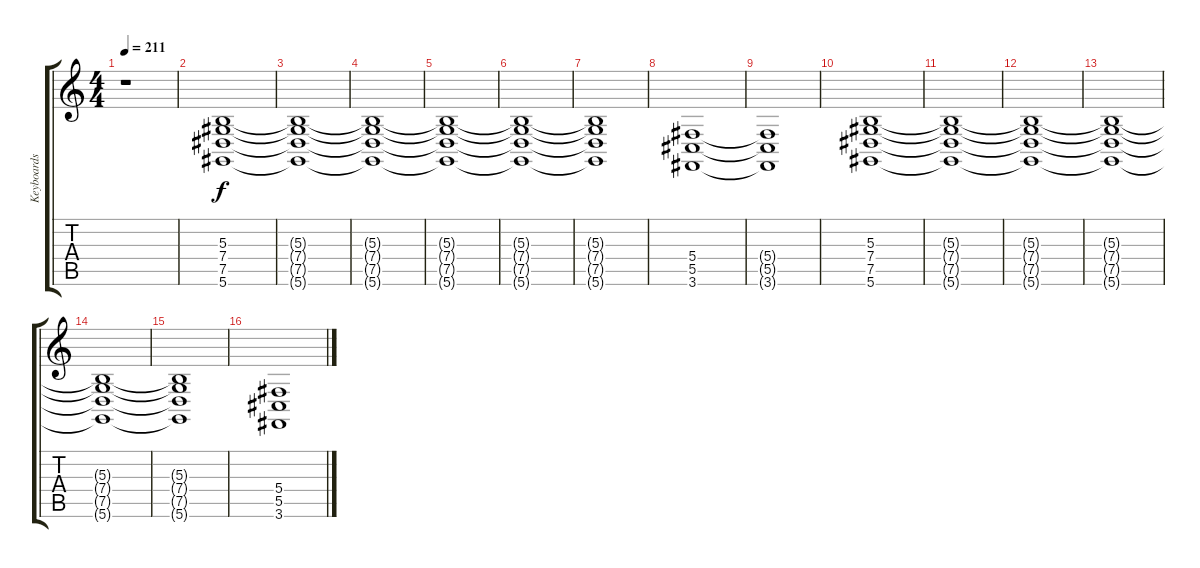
\track ("Keyboards" "Keyboards") {instrument choiraahs}
\staff {score tabs}
\tuning (Eb4 Bb3 Gb3 Db3 Ab2 Eb2) {hide}
\ts (4 4)
\tempo 211
\clef g2
\ks c
r.1{dy f} |
(5.3 7.4 7.5 5.6).1 |
(5.3{t} 7.4{t} 7.5{t} 5.6{t}).1 |
(5.3{t} 7.4{t} 7.5{t} 5.6{t}).1 |
(5.3{t} 7.4{t} 7.5{t} 5.6{t}).1 |
(5.3{t} 7.4{t} 7.5{t} 5.6{t}).1 |
(5.3{t} 7.4{t} 7.5{t} 5.6{t}).1 |
(5.4 5.5 3.6).1 |
(5.4{t} 5.5{t} 3.6{t}).1 |
(5.3 7.4 7.5 5.6).1 |
(5.3{t} 7.4{t} 7.5{t} 5.6{t}).1 |
(5.3{t} 7.4{t} 7.5{t} 5.6{t}).1 |
(5.3{t} 7.4{t} 7.5{t} 5.6{t}).1 |
(5.3{t} 7.4{t} 7.5{t} 5.6{t}).1 |
(5.3{t} 7.4{t} 7.5{t} 5.6{t}).1 |
(5.4 5.5 3.6).1
